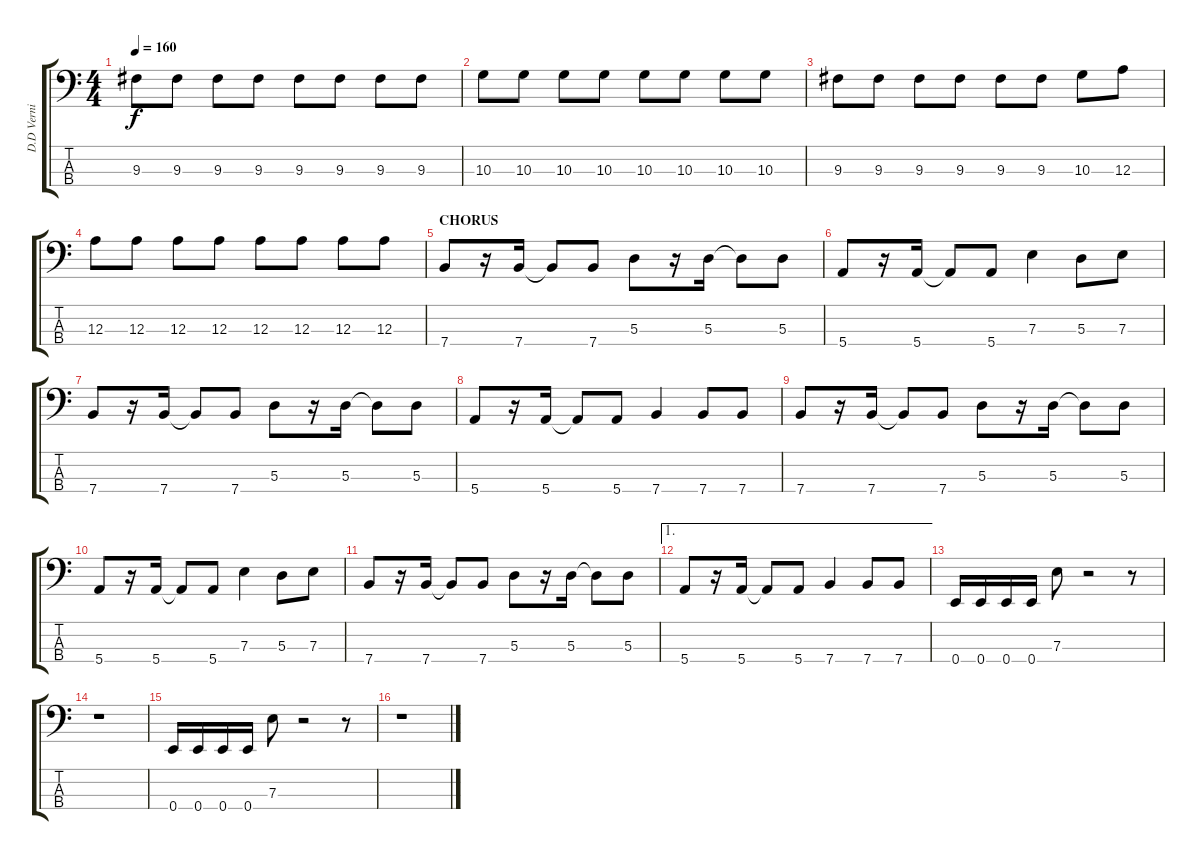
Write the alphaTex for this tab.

\track ("D.D Verni" "D.D Verni") {instrument electricbasspick}
\staff {score tabs}
\tuning (G2 D2 A1 E1) {hide}
\ts (4 4)
\tempo 160
\clef f4
\ks c
9.3.8{dy f} 9.3.8 9.3.8 9.3.8 9.3.8 9.3.8 9.3.8 9.3.8 |
10.3.8 10.3.8 10.3.8 10.3.8 10.3.8 10.3.8 10.3.8 10.3.8 |
9.3.8 9.3.8 9.3.8 9.3.8 9.3.8 9.3.8 10.3.8 12.3.8 |
12.3.8 12.3.8 12.3.8 12.3.8 12.3.8 12.3.8 12.3.8 12.3.8 |
\section ("" "CHORUS")
7.4.8 r.16 7.4.16 7.4{t}.8 7.4.8 5.3.8 r.16 5.3.16 5.3{t}.8 5.3.8 |
5.4.8 r.16 5.4.16 5.4{t}.8 5.4.8 7.3.4 5.3.8 7.3.8 |
7.4.8 r.16 7.4.16 7.4{t}.8 7.4.8 5.3.8 r.16 5.3.16 5.3{t}.8 5.3.8 |
5.4.8 r.16 5.4.16 5.4{t}.8 5.4.8 7.4.4 7.4.8 7.4.8 |
7.4.8 r.16 7.4.16 7.4{t}.8 7.4.8 5.3.8 r.16 5.3.16 5.3{t}.8 5.3.8 |
5.4.8 r.16 5.4.16 5.4{t}.8 5.4.8 7.3.4 5.3.8 7.3.8 |
7.4.8 r.16 7.4.16 7.4{t}.8 7.4.8 5.3.8 r.16 5.3.16 5.3{t}.8 5.3.8 |
\ae 1
5.4.8 r.16 5.4.16 5.4{t}.8 5.4.8 7.4.4 7.4.8 7.4.8 |
0.4.16 0.4.16 0.4.16 0.4.16 7.3.8 r.2 r.8 |
r.1 |
0.4.16 0.4.16 0.4.16 0.4.16 7.3.8 r.2 r.8 |
r.1
